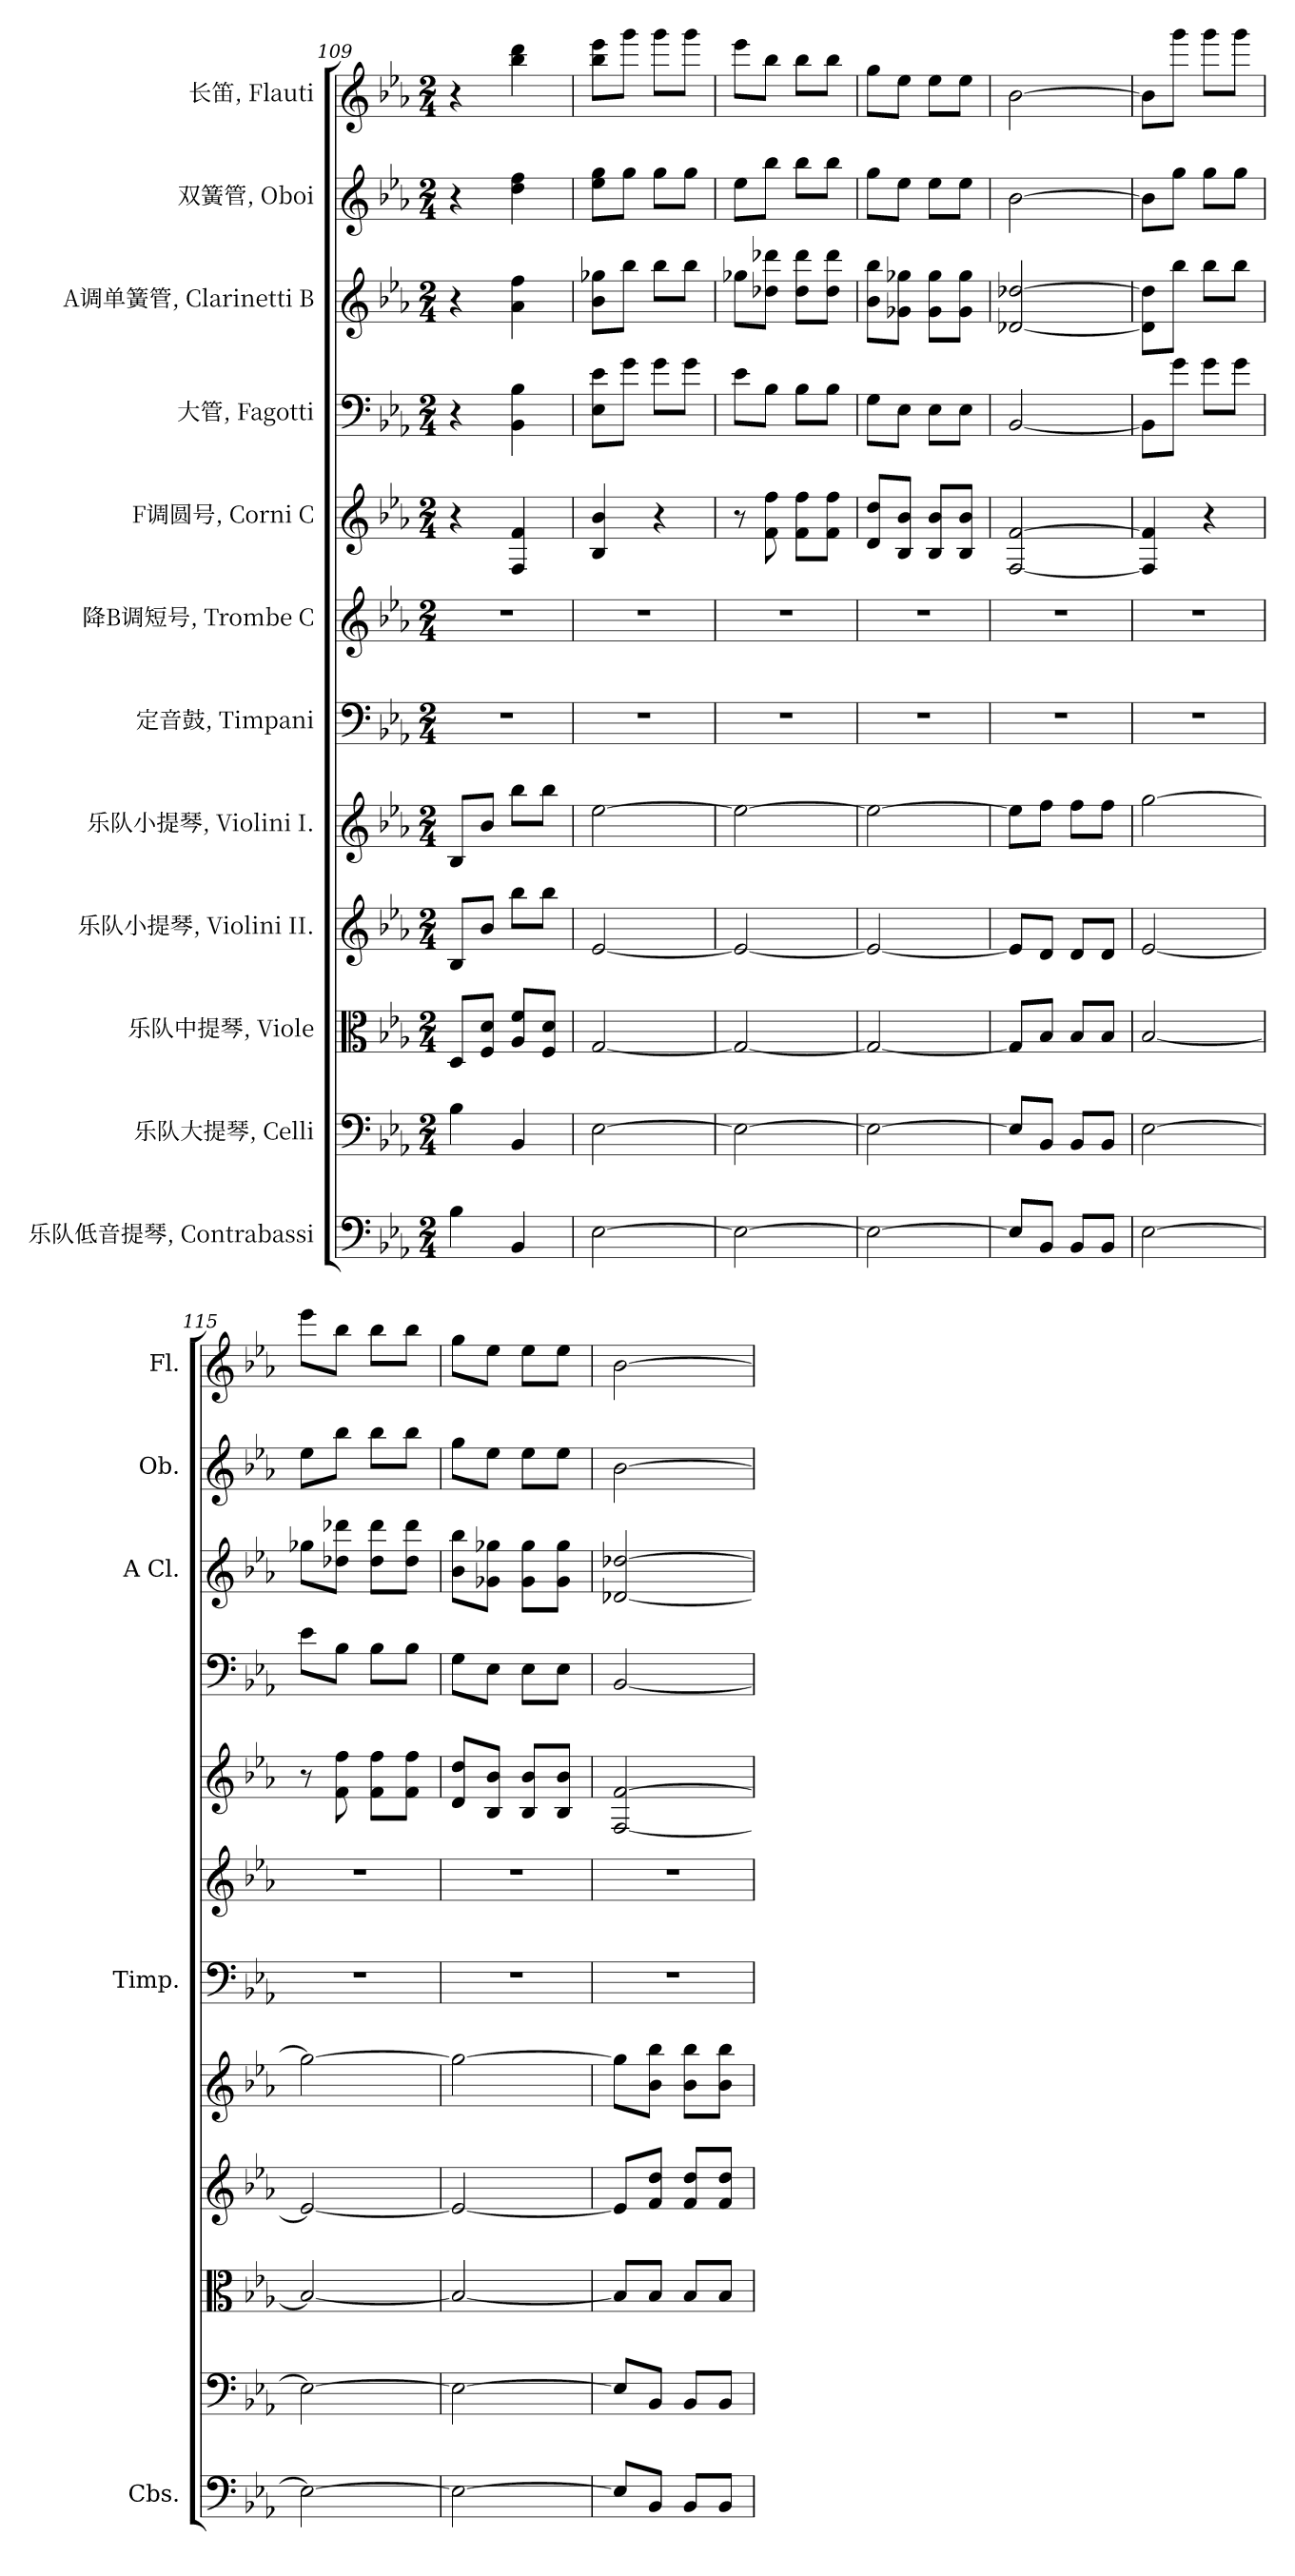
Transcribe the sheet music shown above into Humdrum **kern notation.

**kern	**kern	**kern	**kern	**kern	**kern	**kern	**kern	**kern	**kern	**kern	**kern
*part12	*part11	*part10	*part9	*part8	*part7	*part6	*part5	*part4	*part3	*part2	*part1
*staff12	*staff11	*staff10	*staff9	*staff8	*staff7	*staff6	*staff5	*staff4	*staff3	*staff2	*staff1
*I"乐队低音提琴, Contrabassi	*I"乐队大提琴, Celli	*I"乐队中提琴, Viole	*I"乐队小提琴, Violini II.	*I"乐队小提琴, Violini I.	*I"定音鼓, Timpani	*I"降B调短号, Trombe C	*I"F调圆号, Corni C	*I"大管, Fagotti	*I"A调单簧管, Clarinetti B	*I"双簧管, Oboi	*I"长笛, Flauti
*I'Cbs.	*	*	*	*	*I'Timp.	*	*	*	*I'A Cl.	*I'Ob.	*I'Fl.
*clefF4	*clefF4	*clefC3	*clefG2	*clefG2	*clefF4	*clefG2	*clefG2	*clefF4	*clefG2	*clefG2	*clefG2
*ITrd7c12	*	*	*	*	*	*ITrd1c2	*ITrd4c7	*	*ITrd2c3	*	*
*k[b-e-a-]	*k[b-e-a-]	*k[b-e-a-]	*k[b-e-a-]	*k[b-e-a-]	*k[b-e-a-]	*k[b-e-a-d-g-]	*k[b-e-a-d-]	*k[b-e-a-]	*k[]	*k[b-e-a-]	*k[b-e-a-]
*M2/4	*M2/4	*M2/4	*M2/4	*M2/4	*M2/4	*M2/4	*M2/4	*M2/4	*M2/4	*M2/4	*M2/4
=109	=109	=109	=109	=109	=109	=109	=109	=109	=109	=109	=109
4BB-\	4B-\	8D/L	8B-/L	8B-/L	2r	2r	4r	4r	4r	4r	4r
.	.	8F/ 8d/J	8b-/J	8b-/J	.	.	.	.	.	.	.
4BBB-/	4BB-/	8A-/ 8f/L	8bb-\L	8bb-\L	.	.	4BB-/ 4B-/	4BB-\ 4B-\	4f\ 4dd\	4dd\ 4ff\	4bb-\ 4ddd\
.	.	8F/ 8d/J	8bb-\J	8bb-\J	.	.	.	.	.	.	.
=110	=110	=110	=110	=110	=110	=110	=110	=110	=110	=110	=110
[2EE-\	[2E-\	[2G/	[2e-/	[2ee-\	2r	2r	4E-/ 4e-/	8E-\ 8e-\L	8g\ 8ee-X\L	8ee-\ 8gg\L	8bb-\ 8eee-\L
.	.	.	.	.	.	.	.	8g\J	8gg\J	8gg\J	8ggg\J
.	.	.	.	.	.	.	4r	8g\L	8gg\L	8gg\L	8ggg\L
.	.	.	.	.	.	.	.	8g\J	8gg\J	8gg\J	8ggg\J
=111	=111	=111	=111	=111	=111	=111	=111	=111	=111	=111	=111
2EE-\_	2E-\_	2G/_	2e-/_	2ee-\_	2r	2r	8r	8e-\L	8ee-X\L	8ee-\L	8eee-\L
.	.	.	.	.	.	.	8B-\ 8b-\	8B-\J	8b-X\ 8bb-X\J	8bb-\J	8bb-\J
.	.	.	.	.	.	.	8B-\ 8b-\L	8B-\L	8b-\ 8bb-\L	8bb-\L	8bb-\L
.	.	.	.	.	.	.	8B-\ 8b-\J	8B-\J	8b-\ 8bb-\J	8bb-\J	8bb-\J
!!LO:PB:g=z
=112	=112	=112	=112	=112	=112	=112	=112	=112	=112	=112	=112
2EE-\_	2E-\_	2G/_	2e-/_	2ee-\_	2r	2r	8G/ 8g/L	8G\L	8g\ 8gg\L	8gg\L	8gg\L
.	.	.	.	.	.	.	8E-/ 8e-/J	8E-\J	8e-X\ 8ee-X\J	8ee-\J	8ee-\J
.	.	.	.	.	.	.	8E-/ 8e-/L	8E-\L	8e-\ 8ee-\L	8ee-\L	8ee-\L
.	.	.	.	.	.	.	8E-/ 8e-/J	8E-\J	8e-\ 8ee-\J	8ee-\J	8ee-\J
=113	=113	=113	=113	=113	=113	=113	=113	=113	=113	=113	=113
8EE-/L]	8E-/L]	8G/L]	8e-/L]	8ee-\L]	2r	2r	[2BB-/ [2B-/	[2BB-/	[2B-X/ [2b-X/	[2b-\	[2b-\
8BBB-/J	8BB-/J	8B-/J	8d/J	8ff\J	.	.	.	.	.	.	.
8BBB-/L	8BB-/L	8B-/L	8d/L	8ff\L	.	.	.	.	.	.	.
8BBB-/J	8BB-/J	8B-/J	8d/J	8ff\J	.	.	.	.	.	.	.
=114	=114	=114	=114	=114	=114	=114	=114	=114	=114	=114	=114
[2EE-\	[2E-\	[2B-/	[2e-/	[2gg\	2r	2r	4BB-/] 4B-/]	8BB-\L]	8B-\] 8b-\]L	8b-\L]	8b-\L]
.	.	.	.	.	.	.	.	8g\J	8gg\J	8gg\J	8ggg\J
.	.	.	.	.	.	.	4r	8g\L	8gg\L	8gg\L	8ggg\L
.	.	.	.	.	.	.	.	8g\J	8gg\J	8gg\J	8ggg\J
=115	=115	=115	=115	=115	=115	=115	=115	=115	=115	=115	=115
2EE-\_	2E-\_	2B-/_	2e-/_	2gg\_	2r	2r	8r	8e-\L	8ee-X\L	8ee-\L	8eee-\L
.	.	.	.	.	.	.	8B-\ 8b-\	8B-\J	8b-X\ 8bb-X\J	8bb-\J	8bb-\J
.	.	.	.	.	.	.	8B-\ 8b-\L	8B-\L	8b-\ 8bb-\L	8bb-\L	8bb-\L
.	.	.	.	.	.	.	8B-\ 8b-\J	8B-\J	8b-\ 8bb-\J	8bb-\J	8bb-\J
=116	=116	=116	=116	=116	=116	=116	=116	=116	=116	=116	=116
2EE-\_	2E-\_	2B-/_	2e-/_	2gg\_	2r	2r	8G/ 8g/L	8G\L	8g\ 8gg\L	8gg\L	8gg\L
.	.	.	.	.	.	.	8E-/ 8e-/J	8E-\J	8e-X\ 8ee-X\J	8ee-\J	8ee-\J
.	.	.	.	.	.	.	8E-/ 8e-/L	8E-\L	8e-\ 8ee-\L	8ee-\L	8ee-\L
.	.	.	.	.	.	.	8E-/ 8e-/J	8E-\J	8e-\ 8ee-\J	8ee-\J	8ee-\J
=117	=117	=117	=117	=117	=117	=117	=117	=117	=117	=117	=117
8EE-/L]	8E-/L]	8B-/L]	8e-/L]	8gg\L]	2r	2r	[2BB-/ [2B-/	[2BB-/	[2B-X/ [2b-X/	[2b-\	[2b-\
8BBB-/J	8BB-/J	8B-/J	8f/ 8dd/J	8b-\ 8bb-\J	.	.	.	.	.	.	.
8BBB-/L	8BB-/L	8B-/L	8f/ 8dd/L	8b-\ 8bb-\L	.	.	.	.	.	.	.
8BBB-/J	8BB-/J	8B-/J	8f/ 8dd/J	8b-\ 8bb-\J	.	.	.	.	.	.	.
=	=	=	=	=	=	=	=	=	=	=	=
*-	*-	*-	*-	*-	*-	*-	*-	*-	*-	*-	*-
